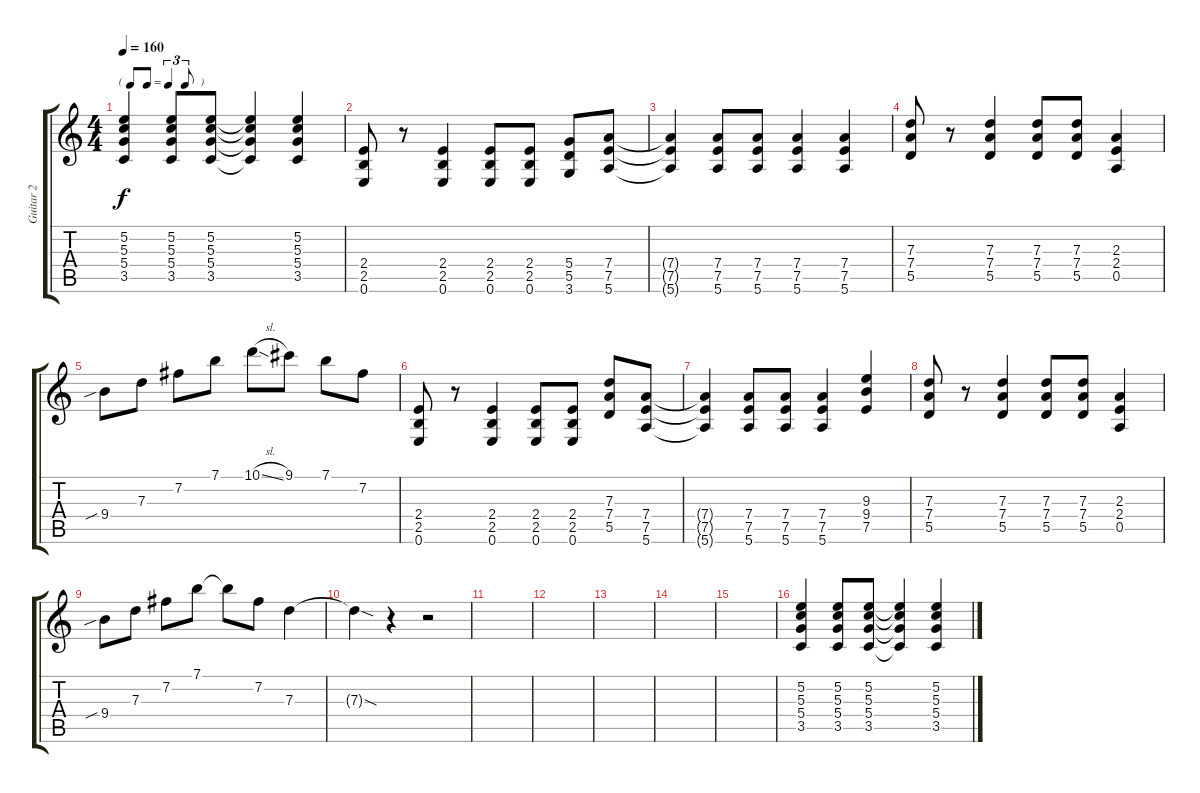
\track ("Guitar 2" "Guitar 2") {instrument distortionguitar}
\staff {score tabs}
\tuning (E4 B3 G3 D3 A2 E2) {hide}
\ts (4 4)
\tf triplet8th
\tempo 160
\clef g2
\ks c
(5.2 5.3 5.4 3.5).4{dy f} (5.2 5.3 5.4 3.5).8 (5.2 5.3 5.4 3.5).8 (5.2{t} 5.3{t} 5.4{t} 3.5{t}).4 (5.2 5.3 5.4 3.5).4 |
(2.4 2.5 0.6).8 r.8 (2.4 2.5 0.6).4 (2.4 2.5 0.6).8 (2.4 2.5 0.6).8 (5.4 5.5 3.6).8 (7.4 7.5 5.6).8 |
(7.4{t} 7.5{t} 5.6{t}).4 (7.4 7.5 5.6).8 (7.4 7.5 5.6).8 (7.4 7.5 5.6).4 (7.4 7.5 5.6).4 |
(7.3 7.4 5.5).8 r.8 (7.3 7.4 5.5).4 (7.3 7.4 5.5).8 (7.3 7.4 5.5).8 (2.3 2.4 0.5).4 |
9.4{sib}.8 7.3.8 7.2.8 7.1.8 10.1{sl}.8 9.1.8 7.1.8 7.2.8 |
(2.4 2.5 0.6).8 r.8 (2.4 2.5 0.6).4 (2.4 2.5 0.6).8 (2.4 2.5 0.6).8 (7.3 7.4 5.5).8 (7.4 7.5 5.6).8 |
(7.4{t} 7.5{t} 5.6{t}).4 (7.4 7.5 5.6).8 (7.4 7.5 5.6).8 (7.4 7.5 5.6).4 (9.3 9.4 7.5).4 |
(7.3 7.4 5.5).8 r.8 (7.3 7.4 5.5).4 (7.3 7.4 5.5).8 (7.3 7.4 5.5).8 (2.3 2.4 0.5).4 |
9.4{sib}.8 7.3.8 7.2.8 7.1.8 7.1{t}.8 7.2.8 7.3.4 |
7.3{sod t}.4 r.4 r.2 |
|
|
|
|
|
(5.2 5.3 5.4 3.5).4 (5.2 5.3 5.4 3.5).8 (5.2 5.3 5.4 3.5).8 (5.2{t} 5.3{t} 5.4{t} 3.5{t}).4 (5.2 5.3 5.4 3.5).4
